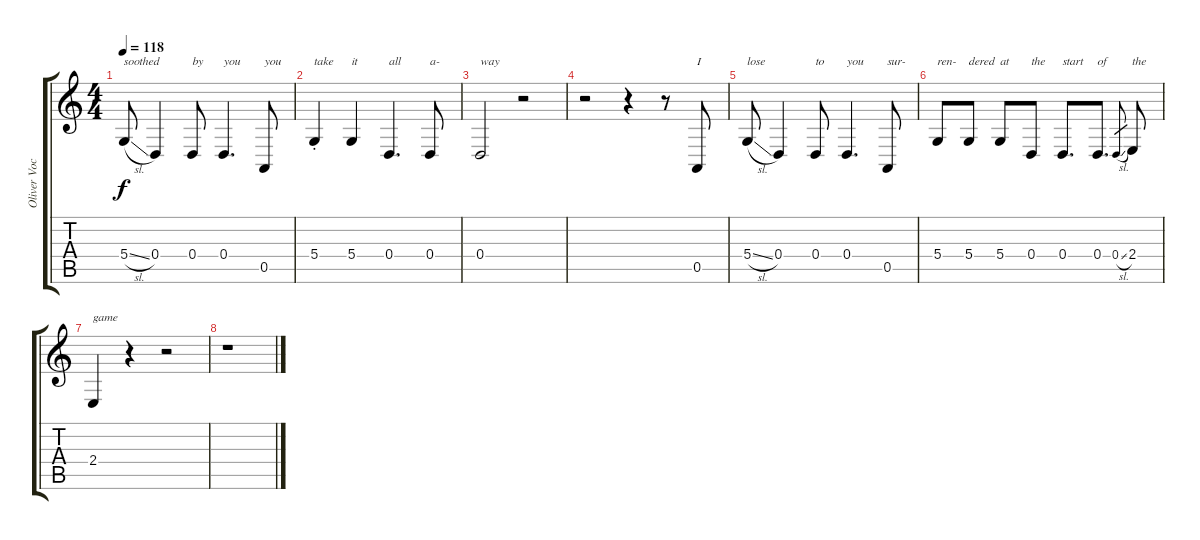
\track ("Oliver Vocals" "Oliver Voc") {instrument lead6voice}
\staff {score tabs}
\tuning (E4 B3 G3 D3 A2 E2) {hide}
\ts (4 4)
\tempo 118
\clef g2
\ks c
5.4{sl}.8{txt "soothed" dy f} 0.4.4 0.4.8{txt "by"} 0.4.4{d txt "you"} 0.5.8{txt "you"} |
5.4{st}.4{txt "take"} 5.4.4{txt "it"} 0.4.4{d txt "all"} 0.4.8{txt "a-"} |
0.4.2{txt "way"} r.2 |
r.2 r.4 r.8 0.5.8{txt "I"} |
5.4{sl}.8{txt "lose"} 0.4.4 0.4.8{txt "to"} 0.4.4{d txt "you"} 0.5.8{txt "sur-"} |
5.4.8{txt "ren-"} 5.4.8{txt "dered"} 5.4.8{txt "at"} 0.4.8{txt "the"} 0.4.8{d txt "start"} 0.4.8{d txt "of"} 0.4{sl}.8{gr} 2.4.8{txt "the"} |
2.4.4{txt "game"} r.4 r.2 |
r.1
